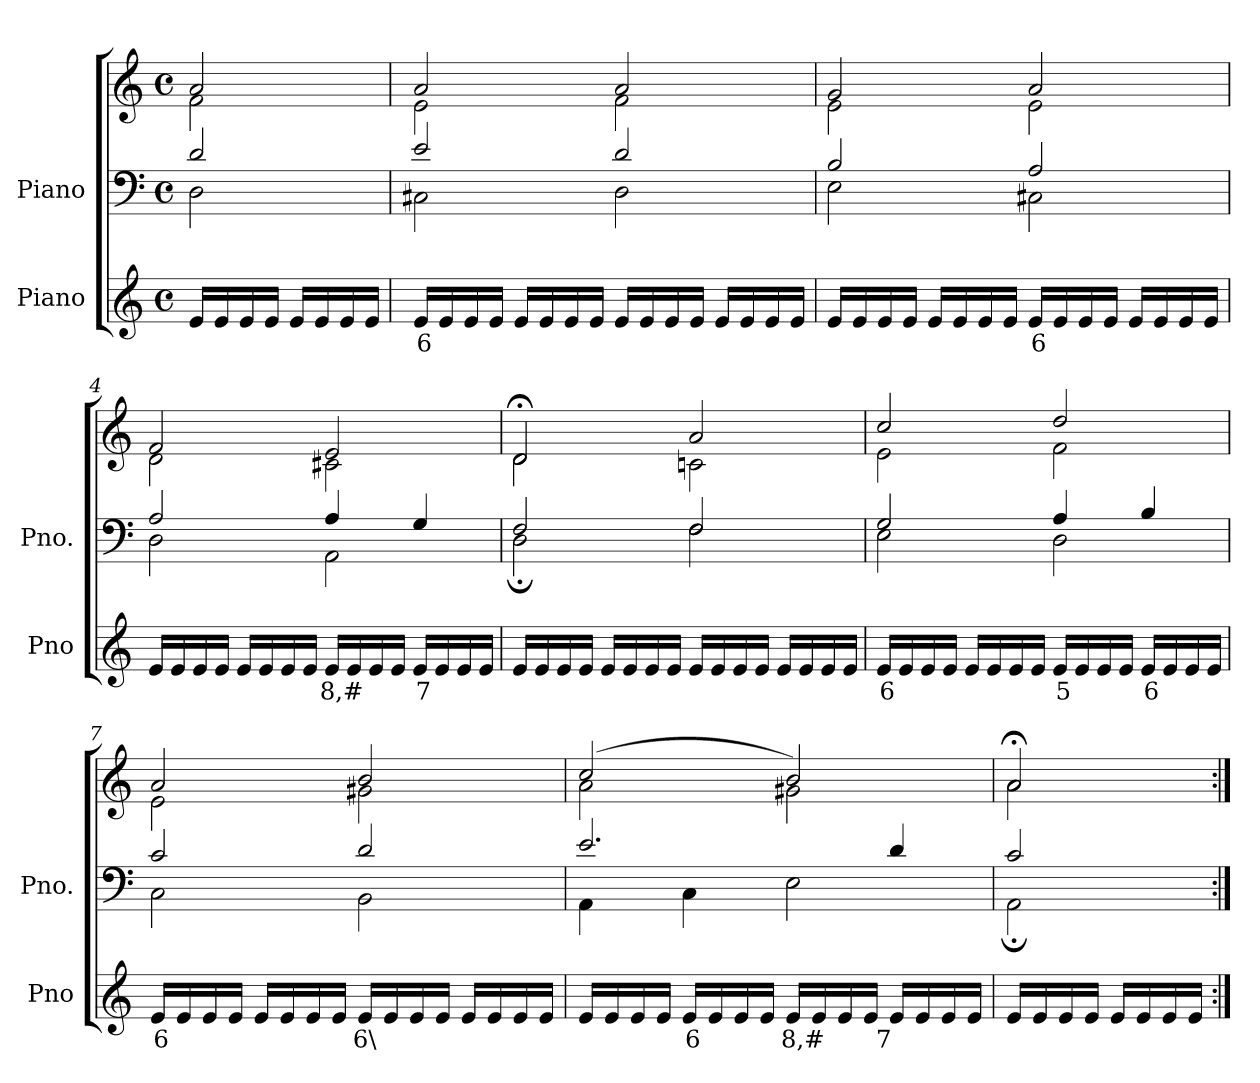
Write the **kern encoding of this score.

**kern	**text	**kern	**kern
*part2	*part2	*part1	*part1
*staff3	*staff3	*staff2	*staff1
*I"Piano	*	*I"Piano	*
*I'Pno	*	*I'Pno.	*
*clefG2	*	*clefF4	*clefG2
*k[]	*	*k[]	*k[]
*M4/4	*	*M4/4	*M4/4
*met(c)	*	*met(c)	*met(c)
=1	=1	=1	=1
*	*	*^	*^
16e/LL	.	2d/	2D\	2a/	2f\
16e/	.	.	.	.	.
16e/	.	.	.	.	.
16e/JJ	.	.	.	.	.
16e/LL	.	.	.	.	.
16e/	.	.	.	.	.
16e/	.	.	.	.	.
16e/JJ	.	.	.	.	.
=2	=2	=2	=2	=2	=2
!	!LO:LY:b	!	!	!	!
16e/LL	6	2e/	2C#X\	2a/	2e\
16e/	.	.	.	.	.
16e/	.	.	.	.	.
16e/JJ	.	.	.	.	.
16e/LL	.	.	.	.	.
16e/	.	.	.	.	.
16e/	.	.	.	.	.
16e/JJ	.	.	.	.	.
16e/LL	.	2d/	2D\	2a/	2f\
16e/	.	.	.	.	.
16e/	.	.	.	.	.
16e/JJ	.	.	.	.	.
16e/LL	.	.	.	.	.
16e/	.	.	.	.	.
16e/	.	.	.	.	.
16e/JJ	.	.	.	.	.
=3	=3	=3	=3	=3	=3
16e/LL	.	2B/	2E\	2g/	2e\
16e/	.	.	.	.	.
16e/	.	.	.	.	.
16e/JJ	.	.	.	.	.
16e/LL	.	.	.	.	.
16e/	.	.	.	.	.
16e/	.	.	.	.	.
16e/JJ	.	.	.	.	.
!	!LO:LY:b	!	!	!	!
16e/LL	6	2A/	2C#X\	2a/	2e\
16e/	.	.	.	.	.
16e/	.	.	.	.	.
16e/JJ	.	.	.	.	.
16e/LL	.	.	.	.	.
16e/	.	.	.	.	.
16e/	.	.	.	.	.
16e/JJ	.	.	.	.	.
=4	=4	=4	=4	=4	=4
16e/LL	.	2A/	2D\	2f/	2d\
16e/	.	.	.	.	.
16e/	.	.	.	.	.
16e/JJ	.	.	.	.	.
16e/LL	.	.	.	.	.
16e/	.	.	.	.	.
16e/	.	.	.	.	.
16e/JJ	.	.	.	.	.
!	!LO:LY:b	!	!	!	!
16e/LL	8,#	4A/	2AA\	2e/	2c#X\
16e/	.	.	.	.	.
16e/	.	.	.	.	.
16e/JJ	.	.	.	.	.
!	!LO:LY:b	!	!	!	!
16e/LL	7	4G/	.	.	.
16e/	.	.	.	.	.
16e/	.	.	.	.	.
16e/JJ	.	.	.	.	.
=5	=5	=5	=5	=5	=5
16e/LL	.	2F/	2D;\	2d;</	2d\
16e/	.	.	.	.	.
16e/	.	.	.	.	.
16e/JJ	.	.	.	.	.
16e/LL	.	.	.	.	.
16e/	.	.	.	.	.
16e/	.	.	.	.	.
16e/JJ	.	.	.	.	.
16e/LL	.	2F/	2F\	2a/	2cn\
16e/	.	.	.	.	.
16e/	.	.	.	.	.
16e/JJ	.	.	.	.	.
16e/LL	.	.	.	.	.
16e/	.	.	.	.	.
16e/	.	.	.	.	.
16e/JJ	.	.	.	.	.
=6	=6	=6	=6	=6	=6
!	!LO:LY:b	!	!	!	!
16e/LL	6	2G/	2E\	2cc/	2e\
16e/	.	.	.	.	.
16e/	.	.	.	.	.
16e/JJ	.	.	.	.	.
16e/LL	.	.	.	.	.
16e/	.	.	.	.	.
16e/	.	.	.	.	.
16e/JJ	.	.	.	.	.
!	!LO:LY:b	!	!	!	!
16e/LL	5	4A/	2D\	2dd/	2f\
16e/	.	.	.	.	.
16e/	.	.	.	.	.
16e/JJ	.	.	.	.	.
!	!LO:LY:b	!	!	!	!
16e/LL	6	4B/	.	.	.
16e/	.	.	.	.	.
16e/	.	.	.	.	.
16e/JJ	.	.	.	.	.
=7	=7	=7	=7	=7	=7
!	!LO:LY:b	!	!	!	!
16e/LL	6	2c/	2C\	2a/	2e\
16e/	.	.	.	.	.
16e/	.	.	.	.	.
16e/JJ	.	.	.	.	.
16e/LL	.	.	.	.	.
16e/	.	.	.	.	.
16e/	.	.	.	.	.
16e/JJ	.	.	.	.	.
!	!LO:LY:b	!	!	!	!
16e/LL	6\	2d/	2BB\	2b/	2g#X\
16e/	.	.	.	.	.
16e/	.	.	.	.	.
16e/JJ	.	.	.	.	.
16e/LL	.	.	.	.	.
16e/	.	.	.	.	.
16e/	.	.	.	.	.
16e/JJ	.	.	.	.	.
=8	=8	=8	=8	=8	=8
16e/LL	.	2.e/	4AA\	(>2cc/	2a\
16e/	.	.	.	.	.
16e/	.	.	.	.	.
16e/JJ	.	.	.	.	.
!	!LO:LY:b	!	!	!	!
16e/LL	6	.	4C\	.	.
16e/	.	.	.	.	.
16e/	.	.	.	.	.
16e/JJ	.	.	.	.	.
!	!LO:LY:b	!	!	!	!
16e/LL	8,#	.	2E\	2b/)	2g#X\
16e/	.	.	.	.	.
16e/	.	.	.	.	.
16e/JJ	.	.	.	.	.
!	!LO:LY:b	!	!	!	!
16e/LL	7	4d/	.	.	.
16e/	.	.	.	.	.
16e/	.	.	.	.	.
16e/JJ	.	.	.	.	.
=9	=9	=9	=9	=9	=9
16e/LL	.	2c/	2AA;\	2a;</	2a\
16e/	.	.	.	.	.
16e/	.	.	.	.	.
16e/JJ	.	.	.	.	.
16e/LL	.	.	.	.	.
16e/	.	.	.	.	.
16e/	.	.	.	.	.
16e/JJ	.	.	.	.	.
*	*	*v	*v	*	*
*	*	*	*v	*v
=:|!	=:|!	=:|!	=:|!
*-	*-	*-	*-
